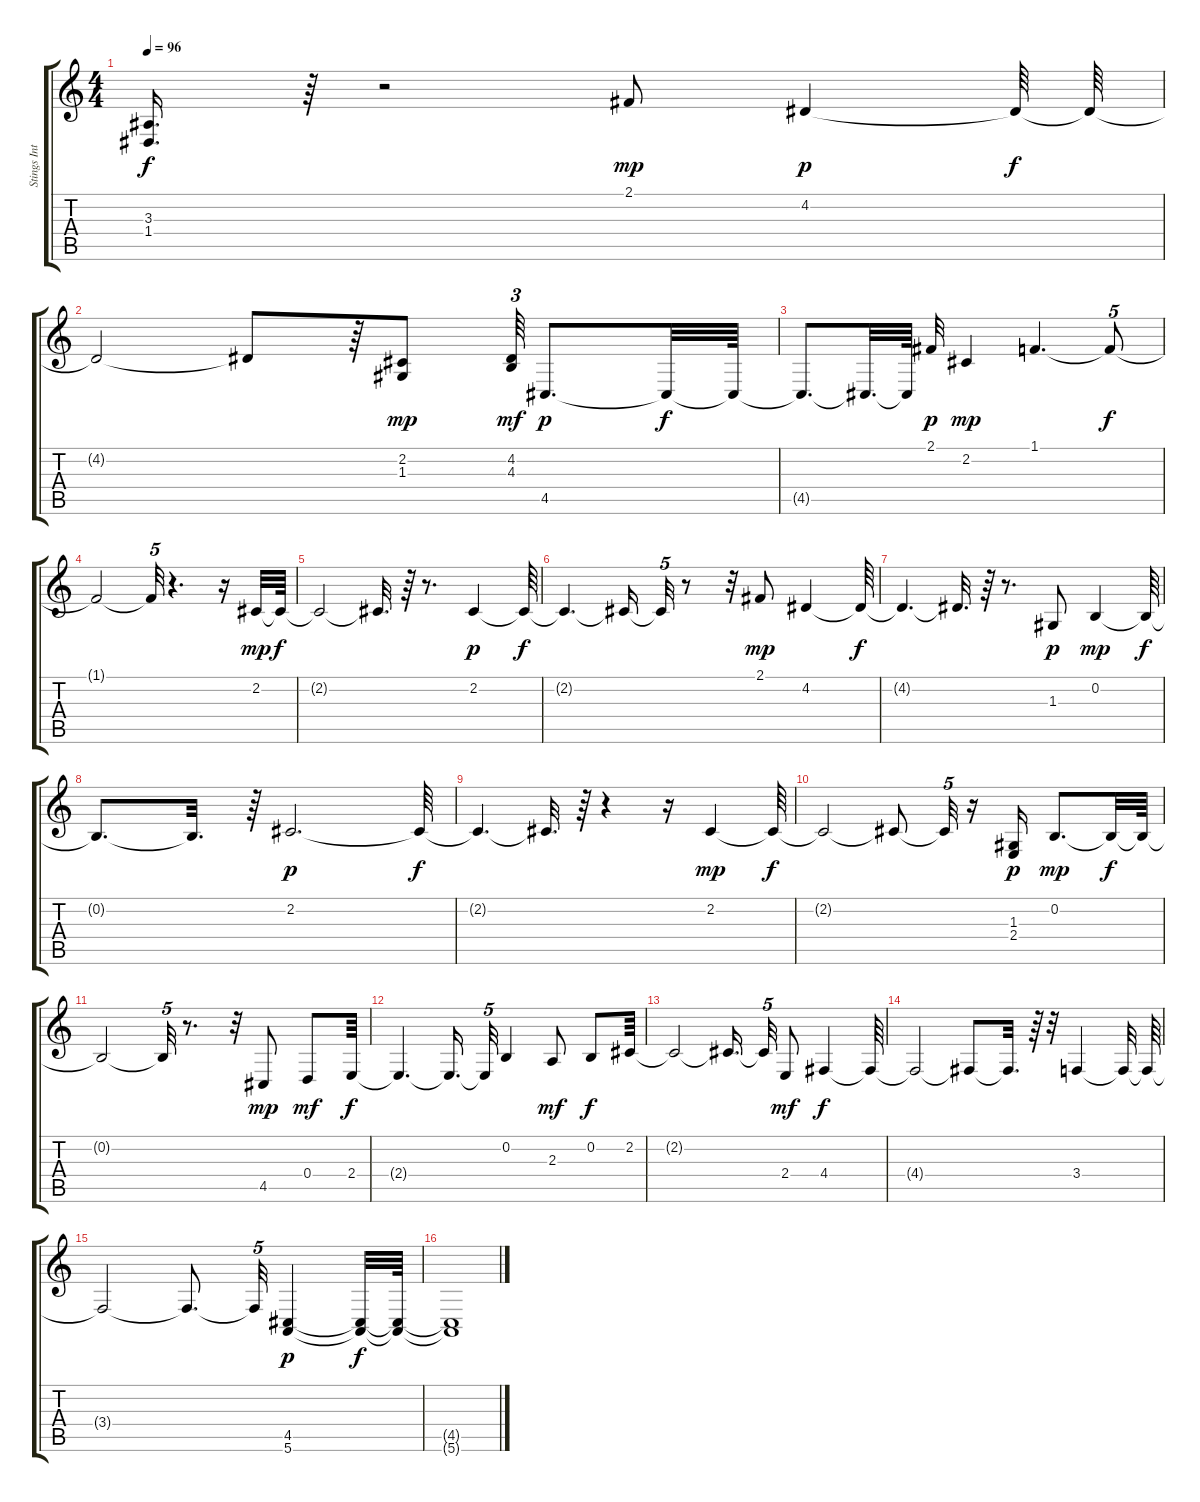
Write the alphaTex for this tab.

\track ("Stings Intro" "Stings Int") {instrument stringensemble1}
\staff {score tabs}
\tuning (E4 B3 G3 D3 A2 E2) {hide}
\ts (4 4)
\tempo 96
\clef g2
\ks c
(3.3{t} 1.4{t}).16{d dy f} r.64 r.2 2.1.8{dy mp} 4.2.4{dy p} 4.2{t}.64{dy f} 4.2{t}.64 |
4.2{t}.2 4.2{t}.8 r.64 (2.2 1.3).8{dy mp} (4.2 4.3).64{tu (3 2) dy mf} 4.5.8{d dy p} 4.5{t}.32{dy f} 4.5{t}.64 |
4.5{t}.8{d} 4.5{t}.32{d} 4.5{t}.64 2.1.32{dy p} 2.2.4{dy mp} 1.1.4{d} 1.1{t}.8{tu (5 4) dy f} |
1.1{t}.2 1.1{t}.32{tu (5 4)} r.4{d} r.16 2.2.32{dy mp} 2.2{t}.64{dy f} |
2.2{t}.2 2.2{t}.32{d} r.64 r.8{d} 2.2.4{dy p} 2.2{t}.64{dy f} |
2.2{t}.4{d} 2.2{t}.16 2.2{t}.32{tu (5 4)} r.8 r.32 2.1.8{dy mp} 4.2.4 4.2{t}.64{dy f} |
4.2{t}.4{d} 4.2{t}.32{d} r.64 r.8{d} 1.3.8{dy p} 0.2.4{dy mp} 0.2{t}.64{dy f} |
0.2{t}.8{d} 0.2{t}.32{d} r.64 2.2.2{d dy p} 2.2{t}.64{dy f} |
2.2{t}.4{d} 2.2{t}.32{d} r.64 r.4 r.16 2.2.4{dy mp} 2.2{t}.64{dy f} |
2.2{t}.2 2.2{t}.8 2.2{t}.32{tu (5 4)} r.16 (1.3 2.4).16{dy p} 0.2.8{d dy mp} 0.2{t}.32{dy f} 0.2{t}.64 |
0.2{t}.2 0.2{t}.32{tu (5 4)} r.8{d} r.32 4.5.8{dy mp} 0.4.8{dy mf} 2.4.64{dy f} |
2.4{t}.4{d} 2.4{t}.16{d} 2.4{t}.32{tu (5 4)} 0.2.4 2.3.8{dy mf} 0.2.8{dy f} 2.2.64 |
2.2{t}.2 2.2{t}.16{d beam splitsecondary} 2.2{t}.32{tu (5 4)} 2.4.8{dy mf} 4.4.4{dy f} 4.4{t}.64 |
4.4{t}.2 4.4{t}.8 4.4{t}.32{d} r.64 r.32 3.4.4 3.4{t}.32 3.4{t}.64 |
3.4{t}.2 3.4{t}.8{d} 3.4{t}.32{tu (5 4)} (4.5 5.6).4{dy p} (4.5{t} 5.6{t}).32{dy f} (4.5{t} 5.6{t}).64 |
(4.5{t} 5.6{t}).1
